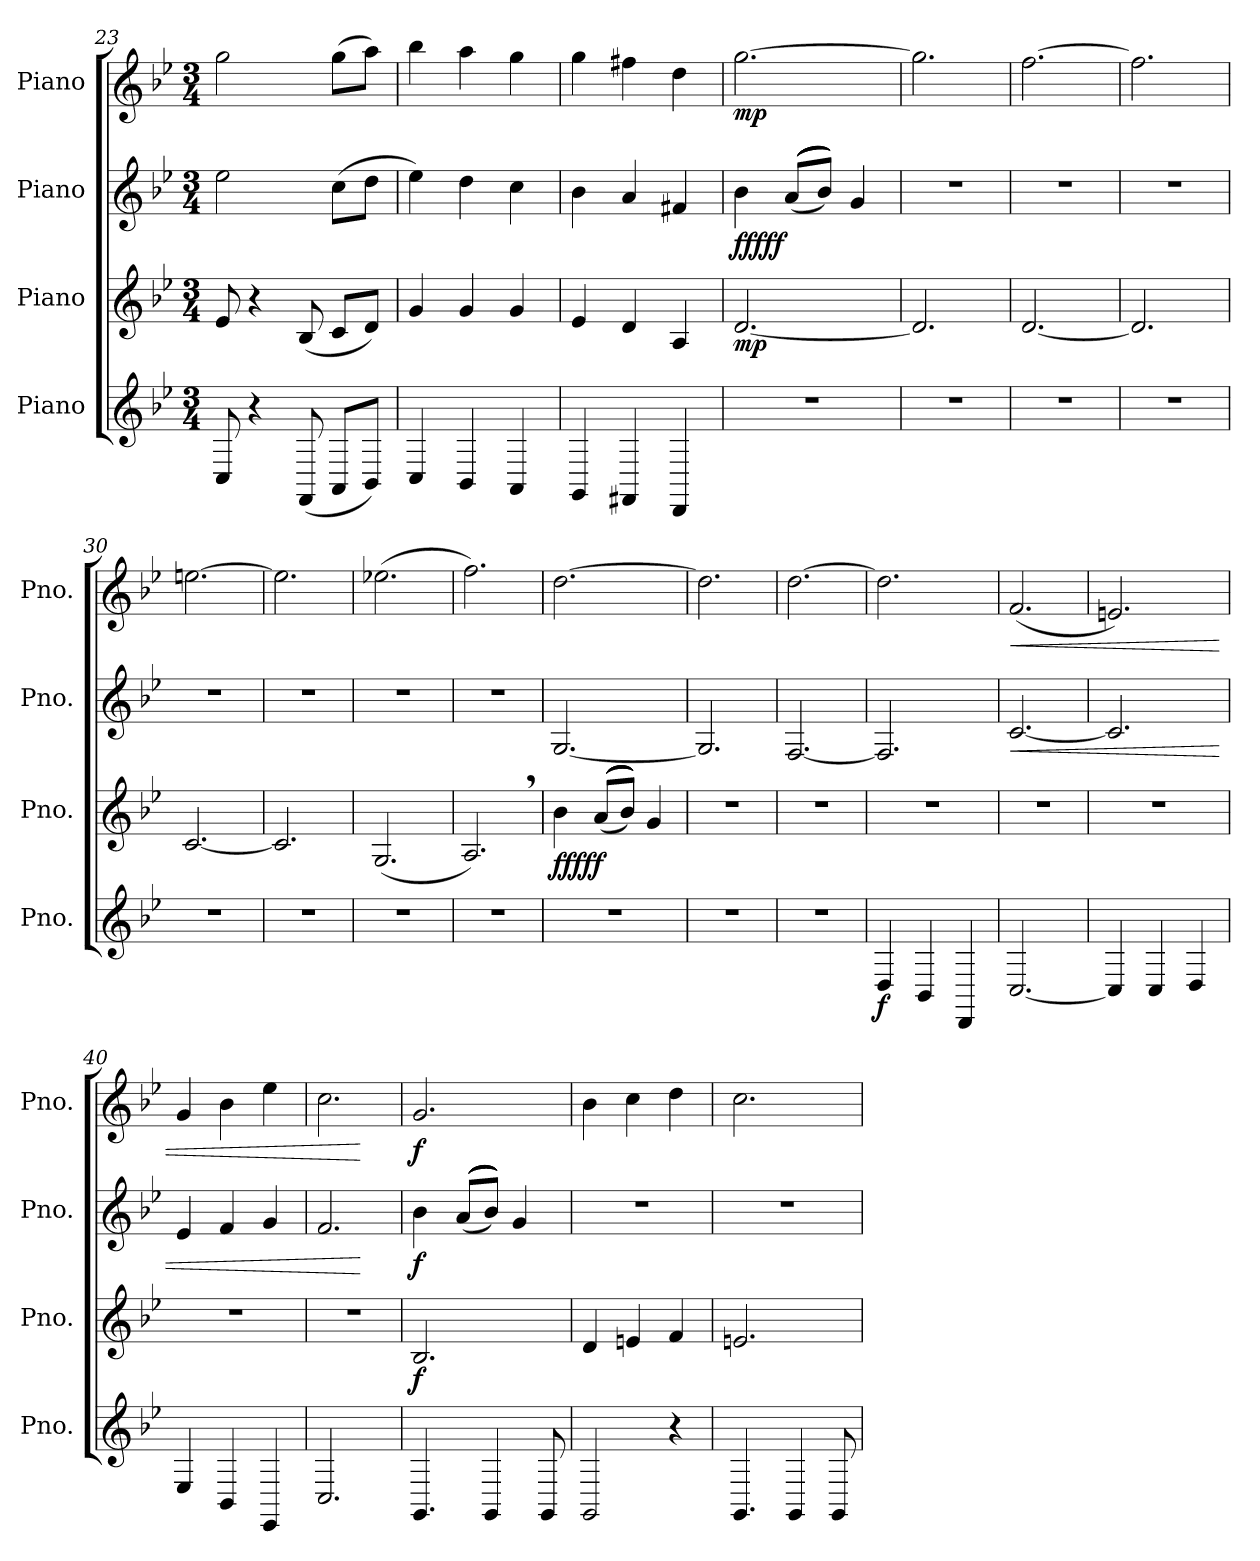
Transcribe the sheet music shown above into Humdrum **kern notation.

**kern	**dynam	**kern	**dynam	**kern	**dynam	**kern	**dynam
*part4	*part4	*part3	*part3	*part2	*part2	*part1	*part1
*staff4	*staff4	*staff3	*staff3	*staff2	*staff2	*staff1	*staff1
*I"Piano	*	*I"Piano	*	*I"Piano	*	*I"Piano	*
*I'Pno.	*	*I'Pno.	*	*I'Pno.	*	*I'Pno.	*
*clefG2	*	*clefG2	*	*clefG2	*	*clefG2	*
*k[b-e-]	*	*k[b-e-]	*	*k[b-e-]	*	*k[b-e-]	*
*M3/4	*	*M3/4	*	*M3/4	*	*M3/4	*
=23	=23	=23	=23	=23	=23	=23	=23
8C/	.	8e-/	.	2ee-\	.	2gg\	.
4r	.	4r	.	.	.	.	.
(<8FF/	.	(<8B-/	.	.	.	.	.
8AA/L	.	8c/L	.	(>8cc\L	.	(>8gg\L	.
8BB-/J)	.	8d/J)	.	8dd\J	.	8aa\J)	.
=24	=24	=24	=24	=24	=24	=24	=24
4C/	.	4g/	.	4ee-\)	.	4bb-\	.
4BB-/	.	4g/	.	4dd\	.	4aa\	.
4AA/	.	4g/	.	4cc\	.	4gg\	.
!!LO:PB:g=z
=25	=25	=25	=25	=25	=25	=25	=25
4GG/	.	4e-/	.	4b-\	.	4gg\	.
4FF#X/	.	4d/	.	4a/	.	4ff#X\	.
4DD/	.	4A/	.	4f#X/	.	4dd\	.
=26	=26	=26	=26	=26	=26	=26	=26
!	!	!	!LO:DY:b	!	!LO:DY:b	!	!
!	!	!	!	!	!LO:DY:n=1:b	!	!
!	!	!	!	!	!LO:DY:n=2:b	!	!
!	!	!	!	!	!LO:DY:n=3:b	!	!
!	!	!	!	!	!LO:DY:n=4:b	!	!LO:DY:b
2.r	.	[2.d/	mp	4b-\	f f f f f	[2.gg\	mp
.	.	.	.	(<(<(<(<(<8a/L	.	.	.
.	.	.	.	8b-/J)))))	.	.	.
.	.	.	.	4g/	.	.	.
=27	=27	=27	=27	=27	=27	=27	=27
2.r	.	2.d/]	.	2.r	.	2.gg\]	.
=28	=28	=28	=28	=28	=28	=28	=28
2.r	.	[2.d/	.	2.r	.	[2.ff\	.
=29	=29	=29	=29	=29	=29	=29	=29
2.r	.	2.d/]	.	2.r	.	2.ff\]	.
=30	=30	=30	=30	=30	=30	=30	=30
2.r	.	[2.c/	.	2.r	.	[2.een\	.
=31	=31	=31	=31	=31	=31	=31	=31
2.r	.	2.c/]	.	2.r	.	2.ee\]	.
=32	=32	=32	=32	=32	=32	=32	=32
2.r	.	(<2.G/	.	2.r	.	(>2.ee-X\	.
=33	=33	=33	=33	=33	=33	=33	=33
2.r	.	2.A,/)	.	2.r	.	2.ff\)	.
=34	=34	=34	=34	=34	=34	=34	=34
!	!	!	!LO:DY:b	!	!	!	!
!	!	!	!LO:DY:n=1:b	!	!	!	!
!	!	!	!LO:DY:n=2:b	!	!	!	!
!	!	!	!LO:DY:n=3:b	!	!	!	!
!	!	!	!LO:DY:n=4:b	!	!	!	!
2.r	.	4b-\	f f f f f	[2.G/	.	[2.dd\	.
.	.	(<(<(<(<(<8a/L	.	.	.	.	.
.	.	8b-/J)))))	.	.	.	.	.
.	.	4g/	.	.	.	.	.
=35	=35	=35	=35	=35	=35	=35	=35
2.r	.	2.r	.	2.G/]	.	2.dd\]	.
=36	=36	=36	=36	=36	=36	=36	=36
2.r	.	2.r	.	[2.F/	.	[2.dd\	.
=37	=37	=37	=37	=37	=37	=37	=37
!	!LO:DY:b	!	!	!	!	!	!
4D/	f	2.r	.	2.F/]	.	2.dd\]	.
4BB-/	.	.	.	.	.	.	.
4DD/	.	.	.	.	.	.	.
=38	=38	=38	=38	=38	=38	=38	=38
!	!	!	!	!	!LO:HP:b	!	!LO:HP:b
[2.C/	.	2.r	.	[2.c/	<	(<2.f/	<
!!LO:LB:g=z
=39	=39	=39	=39	=39	=39	=39	=39
4C/]	.	2.r	.	2.c/]	.	2.en/)	.
4C/	.	.	.	.	.	.	.
4D/	.	.	.	.	.	.	.
=40	=40	=40	=40	=40	=40	=40	=40
4E-/	.	2.r	.	4e-/	.	4g/	.
4BB-/	.	.	.	4f/	.	4b-\	.
4EE-/	.	.	.	4g/	.	4ee-\	.
=41	=41	=41	=41	=41	=41	=41	=41
2.C/	.	2.r	.	2.f/	.	2.cc\	.
.	.	.	.	.	[	.	[
=42	=42	=42	=42	=42	=42	=42	=42
!	!	!	!LO:DY:b	!	!LO:DY:b	!	!LO:DY:b
4.GG/	.	2.B-/	f	4b-\	f	2.g/	f
.	.	.	.	(<(<(<(<(<8a/L	.	.	.
4GG/	.	.	.	8b-/J)))))	.	.	.
.	.	.	.	4g/	.	.	.
8GG/	.	.	.	.	.	.	.
=43	=43	=43	=43	=43	=43	=43	=43
2GG/	.	4d/	.	2.r	.	4b-\	.
.	.	4en/	.	.	.	4cc\	.
4r	.	4f/	.	.	.	4dd\	.
=44	=44	=44	=44	=44	=44	=44	=44
4.GG/	.	2.en/	.	2.r	.	2.cc\	.
4GG/	.	.	.	.	.	.	.
8GG/	.	.	.	.	.	.	.
=	=	=	=	=	=	=	=
*-	*-	*-	*-	*-	*-	*-	*-
